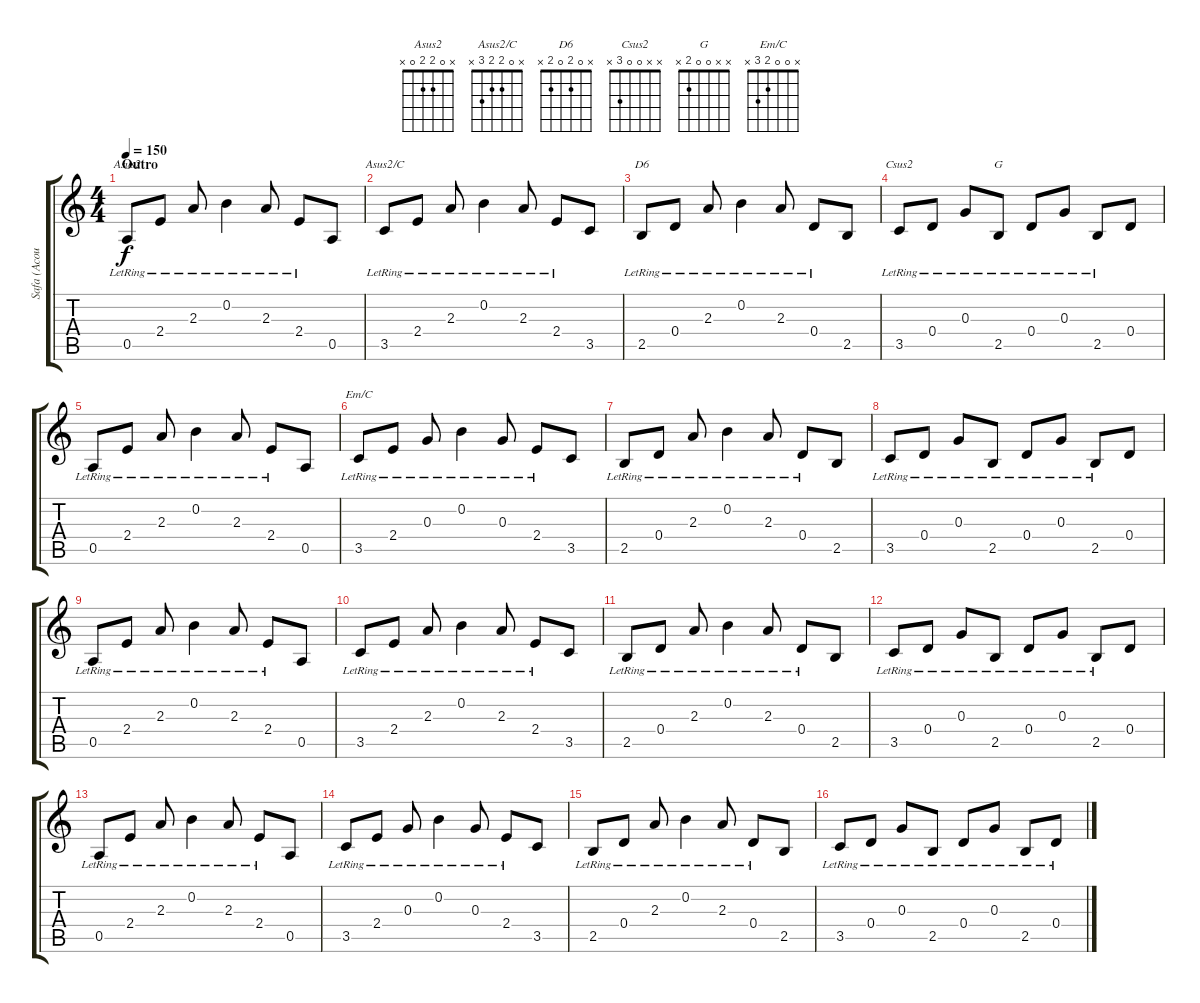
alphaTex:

\track ("Safa (Acoustic)" "Safa (Acou") {instrument acousticguitarsteel}
\staff {score tabs}
\tuning (E4 B3 G3 D3 A2 E2) {hide}
\chord ("Asus2" x 0 2 2 0 x)
\chord ("Asus2/C" x 0 2 2 3 x)
\chord ("D6" x 0 2 0 2 x)
\chord ("Csus2" x x 0 0 3 x)
\chord ("G" x x 0 0 2 x)
\chord ("Em/C" x 0 0 2 3 x)
\ts (4 4)
\section ("" "Outro")
\tempo 150
\clef g2
\ks c
0.5{lr}.8{ch "Asus2" dy f} 2.4{lr}.8 2.3{lr}.8 0.2{lr}.4 2.3{lr}.8 2.4{lr}.8 0.5.8 |
3.5{lr}.8{ch "Asus2/C"} 2.4{lr}.8 2.3{lr}.8 0.2{lr}.4 2.3{lr}.8 2.4{lr}.8 3.5.8 |
2.5{lr}.8{ch "D6"} 0.4{lr}.8 2.3{lr}.8 0.2{lr}.4 2.3{lr}.8 0.4{lr}.8 2.5.8 |
3.5{lr}.8{ch "Csus2"} 0.4{lr}.8 0.3{lr}.8 2.5{lr}.8{ch "G"} 0.4{lr}.8 0.3{lr}.8 2.5{lr}.8 0.4.8 |
0.5{lr}.8 2.4{lr}.8 2.3{lr}.8 0.2{lr}.4 2.3{lr}.8 2.4{lr}.8 0.5.8 |
3.5{lr}.8{ch "Em/C"} 2.4{lr}.8 0.3{lr}.8 0.2{lr}.4 0.3{lr}.8 2.4{lr}.8 3.5.8 |
2.5{lr}.8 0.4{lr}.8 2.3{lr}.8 0.2{lr}.4 2.3{lr}.8 0.4{lr}.8 2.5.8 |
3.5{lr}.8 0.4{lr}.8 0.3{lr}.8 2.5{lr}.8 0.4{lr}.8 0.3{lr}.8 2.5{lr}.8 0.4.8 |
0.5{lr}.8 2.4{lr}.8 2.3{lr}.8 0.2{lr}.4 2.3{lr}.8 2.4{lr}.8 0.5.8 |
3.5{lr}.8 2.4{lr}.8 2.3{lr}.8 0.2{lr}.4 2.3{lr}.8 2.4{lr}.8 3.5.8 |
2.5{lr}.8 0.4{lr}.8 2.3{lr}.8 0.2{lr}.4 2.3{lr}.8 0.4{lr}.8 2.5.8 |
3.5{lr}.8 0.4{lr}.8 0.3{lr}.8 2.5{lr}.8 0.4{lr}.8 0.3{lr}.8 2.5{lr}.8 0.4.8 |
0.5{lr}.8 2.4{lr}.8 2.3{lr}.8 0.2{lr}.4 2.3{lr}.8 2.4{lr}.8 0.5.8 |
3.5{lr}.8 2.4{lr}.8 0.3{lr}.8 0.2{lr}.4 0.3{lr}.8 2.4{lr}.8 3.5.8 |
2.5{lr}.8 0.4{lr}.8 2.3{lr}.8 0.2{lr}.4 2.3{lr}.8 0.4{lr}.8 2.5.8 |
3.5{lr}.8 0.4{lr}.8 0.3{lr}.8 2.5{lr}.8 0.4{lr}.8 0.3{lr}.8 2.5{lr}.8 0.4{lr}.8
